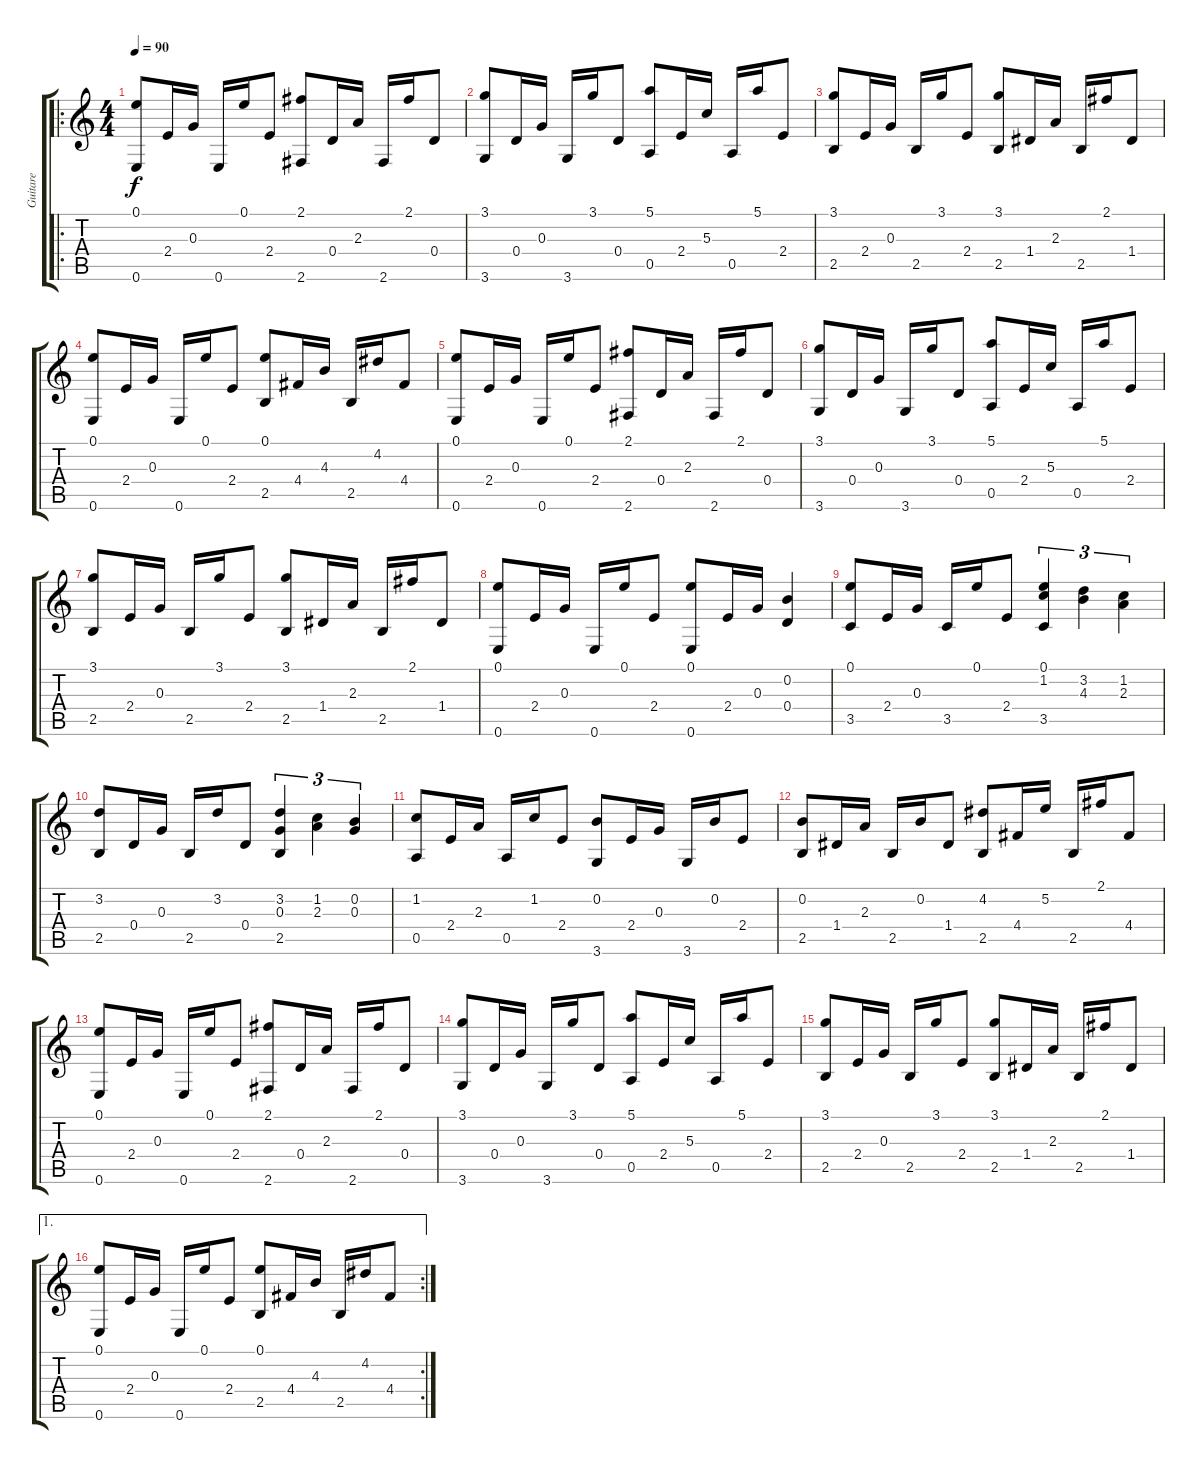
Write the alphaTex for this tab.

\track ("Guitare" "Guitare") {instrument acousticguitarsteel}
\staff {score tabs}
\tuning (E4 B3 G3 D3 A2 E2) {hide}
\ro
\ts (4 4)
\tempo 90
\clef g2
\ks c
(0.1 0.6).8{dy f instrument acousticguitarsteel} 2.4.16 0.3.16 0.6.16 0.1.16 2.4.8 (2.1 2.6).8 0.4.16 2.3.16 2.6.16 2.1.16 0.4.8 |
(3.1 3.6).8 0.4.16 0.3.16 3.6.16 3.1.16 0.4.8 (5.1 0.5).8 2.4.16 5.3.16 0.5.16 5.1.16 2.4.8 |
(3.1 2.5).8 2.4.16 0.3.16 2.5.16 3.1.16 2.4.8 (3.1 2.5).8 1.4.16 2.3.16 2.5.16 2.1.16 1.4.8 |
(0.1 0.6).8 2.4.16 0.3.16 0.6.16 0.1.16 2.4.8 (0.1 2.5).8 4.4.16 4.3.16 2.5.16 4.2.16 4.4.8 |
(0.1 0.6).8 2.4.16 0.3.16 0.6.16 0.1.16 2.4.8 (2.1 2.6).8 0.4.16 2.3.16 2.6.16 2.1.16 0.4.8 |
(3.1 3.6).8 0.4.16 0.3.16 3.6.16 3.1.16 0.4.8 (5.1 0.5).8 2.4.16 5.3.16 0.5.16 5.1.16 2.4.8 |
(3.1 2.5).8 2.4.16 0.3.16 2.5.16 3.1.16 2.4.8 (3.1 2.5).8 1.4.16 2.3.16 2.5.16 2.1.16 1.4.8 |
(0.1 0.6).8 2.4.16 0.3.16 0.6.16 0.1.16 2.4.8 (0.1 0.6).8 2.4.16 0.3.16 (0.2 0.4).4 |
(0.1 3.5).8 2.4.16 0.3.16 3.5.16 0.1.16 2.4.8 (0.1 1.2 3.5).4{tu (3 2)} (3.2 4.3).4{tu (3 2)} (1.2 2.3).4{tu (3 2)} |
(3.2 2.5).8 0.4.16 0.3.16 2.5.16 3.2.16 0.4.8 (3.2 0.3 2.5).4{tu (3 2)} (1.2 2.3).4{tu (3 2)} (0.2 0.3).4{tu (3 2)} |
(1.2 0.5).8 2.4.16 2.3.16 0.5.16 1.2.16 2.4.8 (0.2 3.6).8 2.4.16 0.3.16 3.6.16 0.2.16 2.4.8 |
(0.2 2.5).8 1.4.16 2.3.16 2.5.16 0.2.16 1.4.8 (4.2 2.5).8 4.4.16 5.2.16 2.5.16 2.1.16 4.4.8 |
(0.1 0.6).8 2.4.16 0.3.16 0.6.16 0.1.16 2.4.8 (2.1 2.6).8 0.4.16 2.3.16 2.6.16 2.1.16 0.4.8 |
(3.1 3.6).8 0.4.16 0.3.16 3.6.16 3.1.16 0.4.8 (5.1 0.5).8 2.4.16 5.3.16 0.5.16 5.1.16 2.4.8 |
(3.1 2.5).8 2.4.16 0.3.16 2.5.16 3.1.16 2.4.8 (3.1 2.5).8 1.4.16 2.3.16 2.5.16 2.1.16 1.4.8 |
\ae 1
\rc 2
(0.1 0.6).8 2.4.16 0.3.16 0.6.16 0.1.16 2.4.8 (0.1 2.5).8 4.4.16 4.3.16 2.5.16 4.2.16 4.4.8
